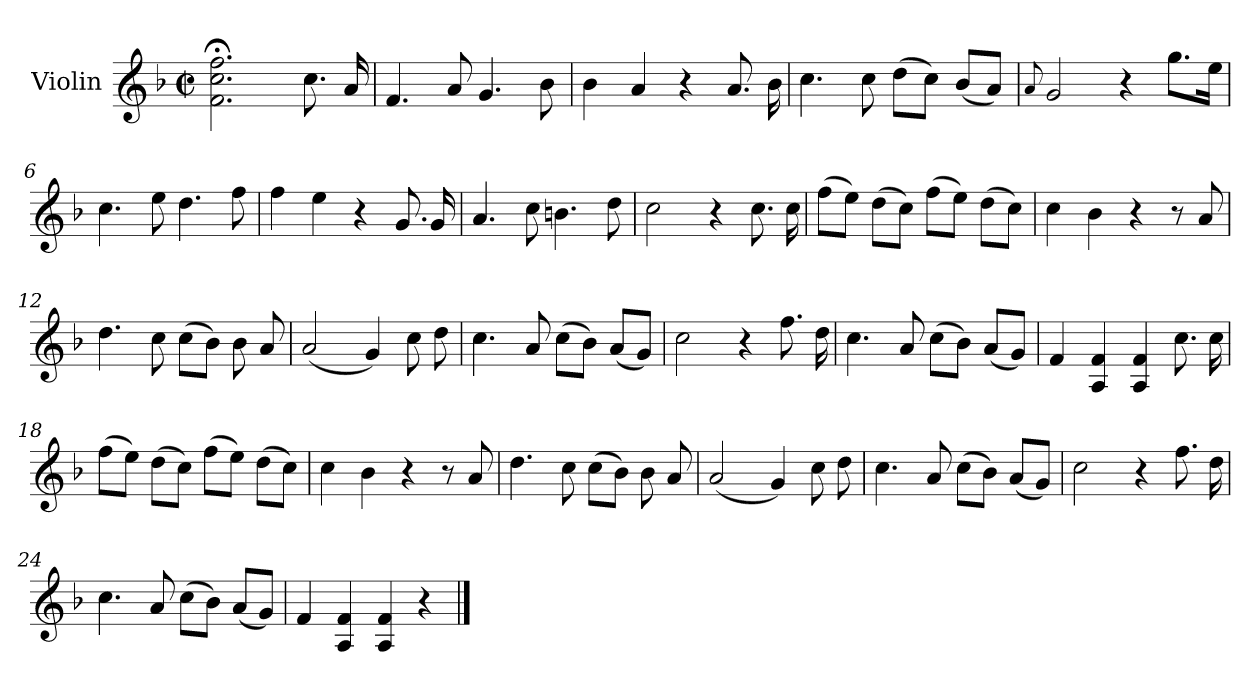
**kern
*part1
*staff1
*I"Violin
*I'Vln.
*clefG2
*k[b-]
*M2/2
*met(c|)
=1
2.f;<\ 2.cc;<\ 2.ff;<\
8.cc\
16a/
=2
4.f/
8a/
4.g/
8b-\
=3
4b-\
4a/
4r
8.a/
16b-\
=4
4.cc\
8cc\
(>8dd\L
8cc\J)
(<8b-/L
8a/J)
=5
8qqa/
2g/
4r
8.gg\L
16ee\Jk
!!LO:LB:g=z
=6
4.cc\
8ee\
4.dd\
8ff\
=7
4ff\
4ee\
4r
8.g/
16g/
=8
4.a/
8cc\
4.bn\
8dd\
=9
2cc\
4r
8.cc\
16cc\
=10
(>8ff\L
8ee\J)
(>8dd\L
8cc\J)
(>8ff\L
8ee\J)
(>8dd\L
8cc\J)
!!LO:LB:g=z
=11
4cc\
4b-\
4r
8r
8a/
=12
4.dd\
8cc\
(>8cc\L
8b-\J)
8b-\
8a/
=13
(<2a/
4g/)
8cc\
8dd\
=14
4.cc\
8a/
(>8cc\L
8b-\J)
(<8a/L
8g/J)
=15
2cc\
4r
8.ff\
16dd\
!!LO:LB:g=z
=16
4.cc\
8a/
(>8cc\L
8b-\J)
(<8a/L
8g/J)
=17
4f/
4A/ 4f/
4A/ 4f/
8.cc\
16cc\
=18
(>8ff\L
8ee\J)
(>8dd\L
8cc\J)
(>8ff\L
8ee\J)
(>8dd\L
8cc\J)
=19
4cc\
4b-\
4r
8r
8a/
=20
4.dd\
8cc\
(>8cc\L
8b-\J)
8b-\
8a/
!!LO:LB:g=z
=21
(<2a/
4g/)
8cc\
8dd\
=22
4.cc\
8a/
(>8cc\L
8b-\J)
(<8a/L
8g/J)
=23
2cc\
4r
8.ff\
16dd\
=24
4.cc\
8a/
(>8cc\L
8b-\J)
(<8a/L
8g/J)
=25
4f/
4A/ 4f/
4A/ 4f/
4r
==
*-
